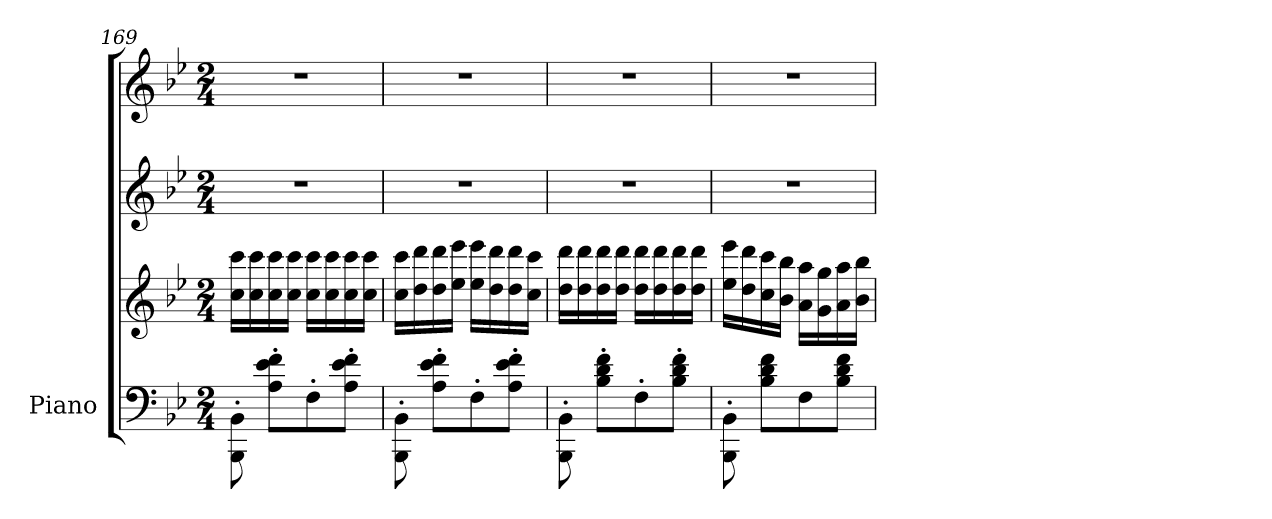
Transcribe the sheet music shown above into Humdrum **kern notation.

**kern	**kern	**kern	**kern
*part1	*part1	*part1	*part1
*staff4	*staff3	*staff2	*staff1
*I"Piano	*	*	*
*I'Pno.	*	*	*
*clefF4	*clefG2	*clefG2	*clefG2
*k[b-e-]	*k[b-e-]	*k[b-e-]	*k[b-e-]
*M2/4	*M2/4	*M2/4	*M2/4
=169	=169	=169	=169
8BBB-\' 8BB-\'	16cc\ 16ccc\LL	2r	2r
.	16cc\ 16ccc\	.	.
8A\' 8e-\' 8f\'L	16cc\ 16ccc\	.	.
.	16cc\ 16ccc\JJ	.	.
8F'\	16cc\ 16ccc\LL	.	.
.	16cc\ 16ccc\	.	.
8A\' 8e-\' 8f\'J	16cc\ 16ccc\	.	.
.	16cc\ 16ccc\JJ	.	.
=170	=170	=170	=170
8BBB-\' 8BB-\'	16cc\ 16ccc\LL	2r	2r
.	16dd\ 16ddd\	.	.
8A\' 8e-\' 8f\'L	16dd\ 16ddd\	.	.
.	16ee-\ 16eee-\JJ	.	.
8F'\	16ee-\ 16eee-\LL	.	.
.	16dd\ 16ddd\	.	.
8A\' 8e-\' 8f\'J	16dd\ 16ddd\	.	.
.	16cc\ 16ccc\JJ	.	.
!!LO:LB:g=z
=171	=171	=171	=171
8BBB-\' 8BB-\'	16dd\ 16ddd\LL	2r	2r
.	16dd\ 16ddd\	.	.
8B-\' 8d\' 8f\'L	16dd\ 16ddd\	.	.
.	16dd\ 16ddd\JJ	.	.
8F'\	16dd\ 16ddd\LL	.	.
.	16dd\ 16ddd\	.	.
8B-\' 8d\' 8f\'J	16dd\ 16ddd\	.	.
.	16dd\ 16ddd\JJ	.	.
=172	=172	=172	=172
8BBB-\' 8BB-\'	16ee-\ 16eee-\LL	2r	2r
.	16dd\ 16ddd\	.	.
8B-\ 8d\ 8f\L	16cc\ 16ccc\	.	.
.	16b-\ 16bb-\JJ	.	.
8F\	16a\ 16aa\LL	.	.
.	16g\ 16gg\	.	.
8B-\ 8d\ 8f\J	16a\ 16aa\	.	.
.	16b-\ 16bb-\JJ	.	.
=	=	=	=
*-	*-	*-	*-
